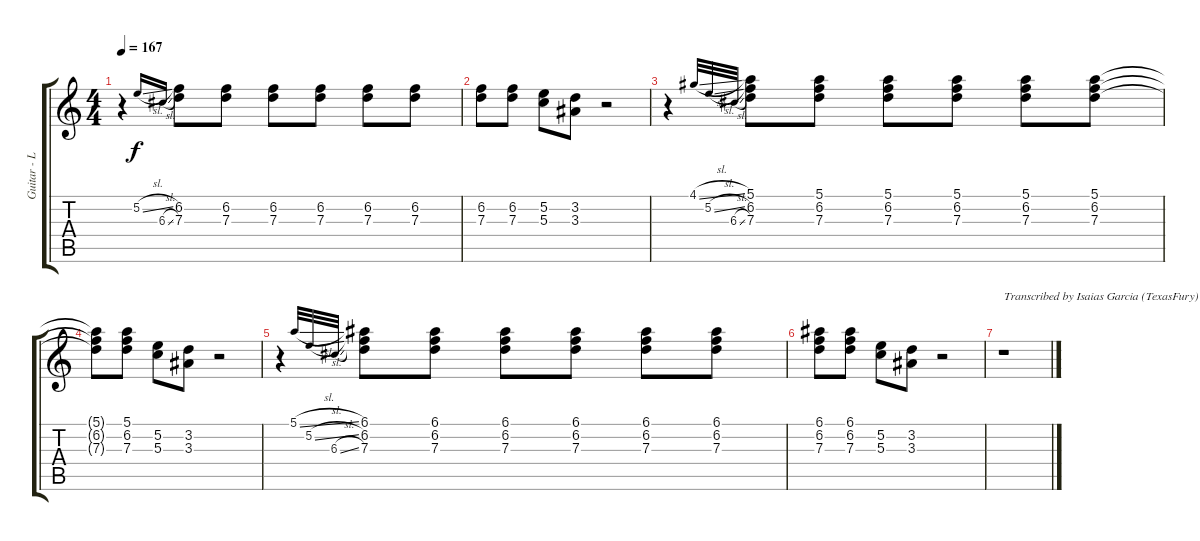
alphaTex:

\track ("Guitar - Lead 2" "Guitar - L") {instrument distortionguitar}
\staff {score tabs}
\tuning (E4 B3 G3 D3 A2 E2) {hide}
\ts (4 4)
\tempo 167
\clef g2
\ks aminor
r.4{dy f} 5.2{sl}.16{gr onbeat} 6.3{sl}.16{gr onbeat} (6.2 7.3).8 (6.2 7.3).8 (6.2 7.3).8 (6.2 7.3).8 (6.2 7.3).8 (6.2 7.3).8 |
(6.2 7.3).8 (6.2 7.3).8 (5.2 5.3).8 (3.2 3.3).8 r.2 |
r.4 4.1{sl}.32{gr onbeat} 5.2{sl}.32{gr onbeat} 6.3{sl}.32{gr onbeat} (5.1 6.2 7.3).8 (5.1 6.2 7.3).8 (5.1 6.2 7.3).8 (5.1 6.2 7.3).8 (5.1 6.2 7.3).8 (5.1 6.2 7.3).8 |
(5.1{t} 6.2{t} 7.3{t}).8 (5.1 6.2 7.3).8 (5.2 5.3).8 (3.2 3.3).8 r.2 |
r.4 5.1{sl}.32{gr onbeat} 5.2{sl}.32{gr onbeat} 6.3{sl}.32{gr onbeat} (6.1 6.2 7.3).8 (6.1 6.2 7.3).8 (6.1 6.2 7.3).8 (6.1 6.2 7.3).8 (6.1 6.2 7.3).8 (6.1 6.2 7.3).8 |
(6.1 6.2 7.3).8 (6.1 6.2 7.3).8 (5.2 5.3).8 (3.2 3.3).8 r.2 |
r.1{txt "Transcribed by Isaias Garcia (TexasFury)"}
